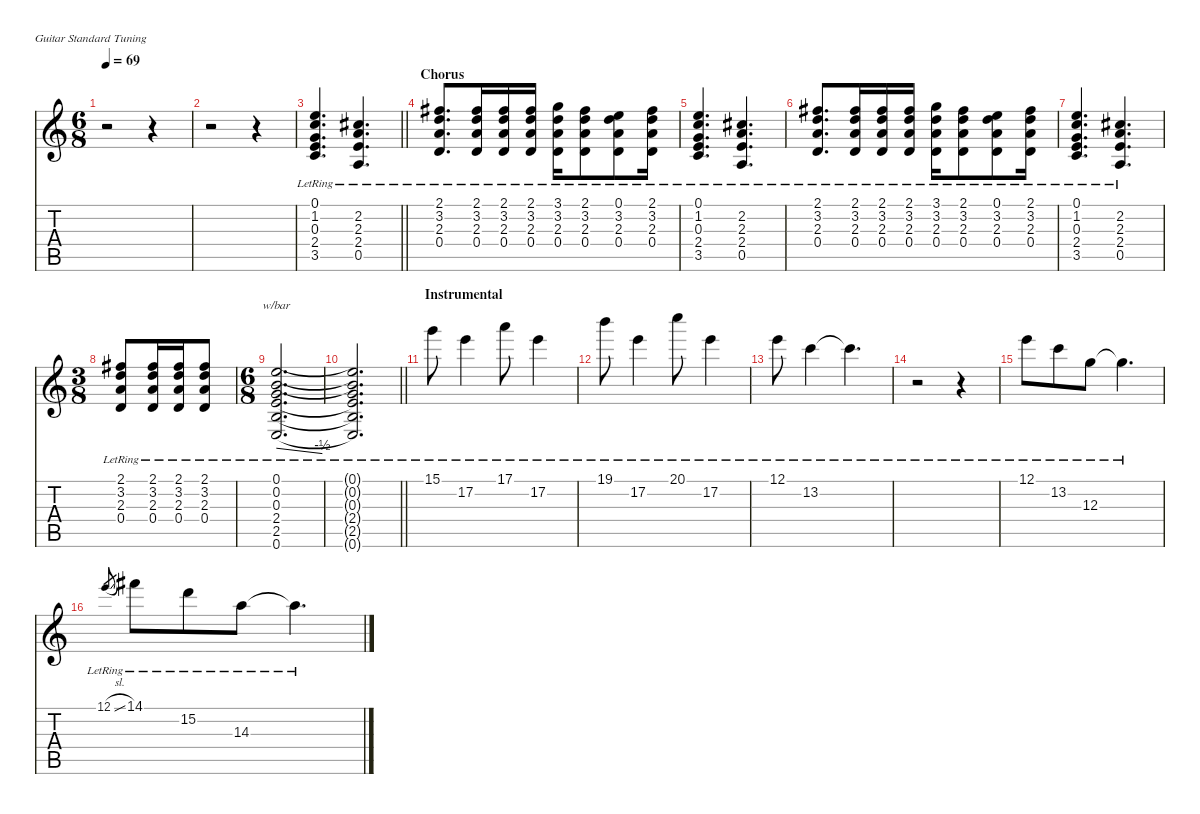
\defaultSystemsLayout 4
\hideDynamics
\bracketExtendMode nobrackets
\singleTrackTrackNamePolicy hidden
\multiTrackTrackNamePolicy hidden
\otherSystemsTrackNameOrientation horizontal
\track ("Guitar 2" "s.guit.") {instrument acousticguitarsteel}
\staff {score tabs}
\tuning (E4 B3 G3 D3 A2 E2)
\ts (6 8)
\tempo 69
\clef g2
\ks c
r.2{dy f beam Down} r.4{beam Down} |
r.2{beam Down} r.4{beam Down} |
\barLineRight lightlight
(0.1{lr} 1.2{lr} 0.3{lr} 2.4{lr} 3.5{lr}).4{d beam Up} (2.2{lr acc #} 2.3{lr} 2.4{lr} 0.5{lr}).4{d beam Up} |
\section ("" "Chorus")
(2.1{lr acc #} 3.2{lr} 2.3{lr} 0.4{lr}).8{d beam Up} (2.1{lr acc #} 3.2{lr} 2.3{lr} 0.4{lr}).16{beam Up} (2.1{lr acc #} 3.2{lr} 2.3{lr} 0.4{lr}).16{beam Up} (2.1{lr acc #} 3.2{lr} 2.3{lr} 0.4{lr}).16{beam Up} (3.1{lr} 3.2{lr} 2.3{lr} 0.4{lr}).16{beam Down} (2.1{lr acc #} 3.2{lr} 2.3{lr} 0.4{lr}).8{beam Down} (0.1{lr} 3.2{lr} 2.3{lr} 0.4{lr}).8{beam Down} (2.1{lr acc #} 3.2{lr} 2.3{lr} 0.4{lr}).16{beam Down} |
(0.1{lr} 1.2{lr} 0.3{lr} 2.4{lr} 3.5{lr}).4{d beam Up} (2.2{lr acc #} 2.3{lr} 2.4{lr} 0.5{lr}).4{d beam Up} |
(2.1{lr acc #} 3.2{lr} 2.3{lr} 0.4{lr}).8{d beam Up} (2.1{lr acc #} 3.2{lr} 2.3{lr} 0.4{lr}).16{beam Up} (2.1{lr acc #} 3.2{lr} 2.3{lr} 0.4{lr}).16{beam Up} (2.1{lr acc #} 3.2{lr} 2.3{lr} 0.4{lr}).16{beam Up} (3.1{lr} 3.2{lr} 2.3{lr} 0.4{lr}).16{beam Down} (2.1{lr acc #} 3.2{lr} 2.3{lr} 0.4{lr}).8{beam Down} (0.1{lr} 3.2{lr} 2.3{lr} 0.4{lr}).8{beam Down} (2.1{lr acc #} 3.2{lr} 2.3{lr} 0.4{lr}).16{beam Down} |
(0.1{lr} 1.2{lr} 0.3{lr} 2.4{lr} 3.5{lr}).4{d beam Up} (2.2{lr acc #} 2.3{lr} 2.4{lr} 0.5{lr}).4{d beam Up} |
\ts (3 8)
\beaming (8 3)
(2.1{lr acc #} 3.2{lr} 2.3{lr} 0.4{lr}).8{beam Up} (2.1{lr acc #} 3.2{lr} 2.3{lr} 0.4{lr}).16{beam Up} (2.1{lr acc #} 3.2{lr} 2.3{lr} 0.4{lr}).16{beam Up} (2.1{lr acc #} 3.2{lr} 2.3{lr} 0.4{lr}).8{beam Up} |
\ts (6 8)
\beaming (8 3 3)
(0.1{lr} 0.2{lr} 0.3{lr} 2.4{lr} 2.5{lr} 0.6{lr}).2{d tbe (dive default 0 0 60 -2) beam Up} |
\barLineRight lightlight
(0.1{lr t} 0.2{lr t} 0.3{lr t} 2.4{lr t} 2.5{lr t} 0.6{lr t}).2{d beam Up} |
\section ("" "Instrumental")
15.1{lr}.8{beam Down} 17.2{lr}.4{beam Down} 17.1{lr}.8{beam Down} 17.2{lr}.4{beam Down} |
19.1{lr}.8{beam Down} 17.2{lr}.4{beam Down} 20.1{lr}.8{beam Down} 17.2{lr}.4{beam Down} |
12.1{lr}.8{beam Down} 13.2{lr}.4{beam Down} 13.2{lr t}.4{d beam Down} |
r.2{beam Down} r.4{beam Down} |
12.1{lr}.8{beam Down} 13.2{lr}.8{beam Down} 12.3{lr}.8{beam Down} 12.3{lr t}.4{d beam Down} |
12.1{sl lr}.8{gr dy mf beam Up} 14.1{lr acc #}.8{dy f beam Down} 15.2{lr}.8{beam Down} 14.3{lr}.8{beam Down} 14.3{lr t}.4{d beam Down}
